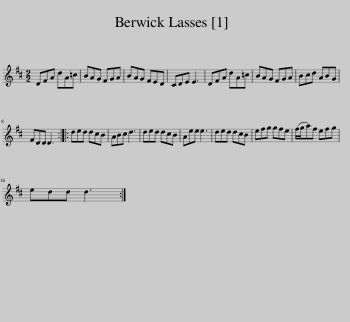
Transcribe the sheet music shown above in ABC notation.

X:1
L:1/8
M:2/2
I:linebreak $
K:D
V:1 treble
V:1
 DFA dA=c | BAG FGA | BAG FED | CDE E3 | DFA dA=c | %5
 BAG FGA | Bcd ABG |$ FDD D3 :: ded dcB | ABc d3 | %10
 ded dcB | Aee e3 | ded dcB | efg gfe | (f/g/a)f efg |$ %15
 edd d3 :| %16
